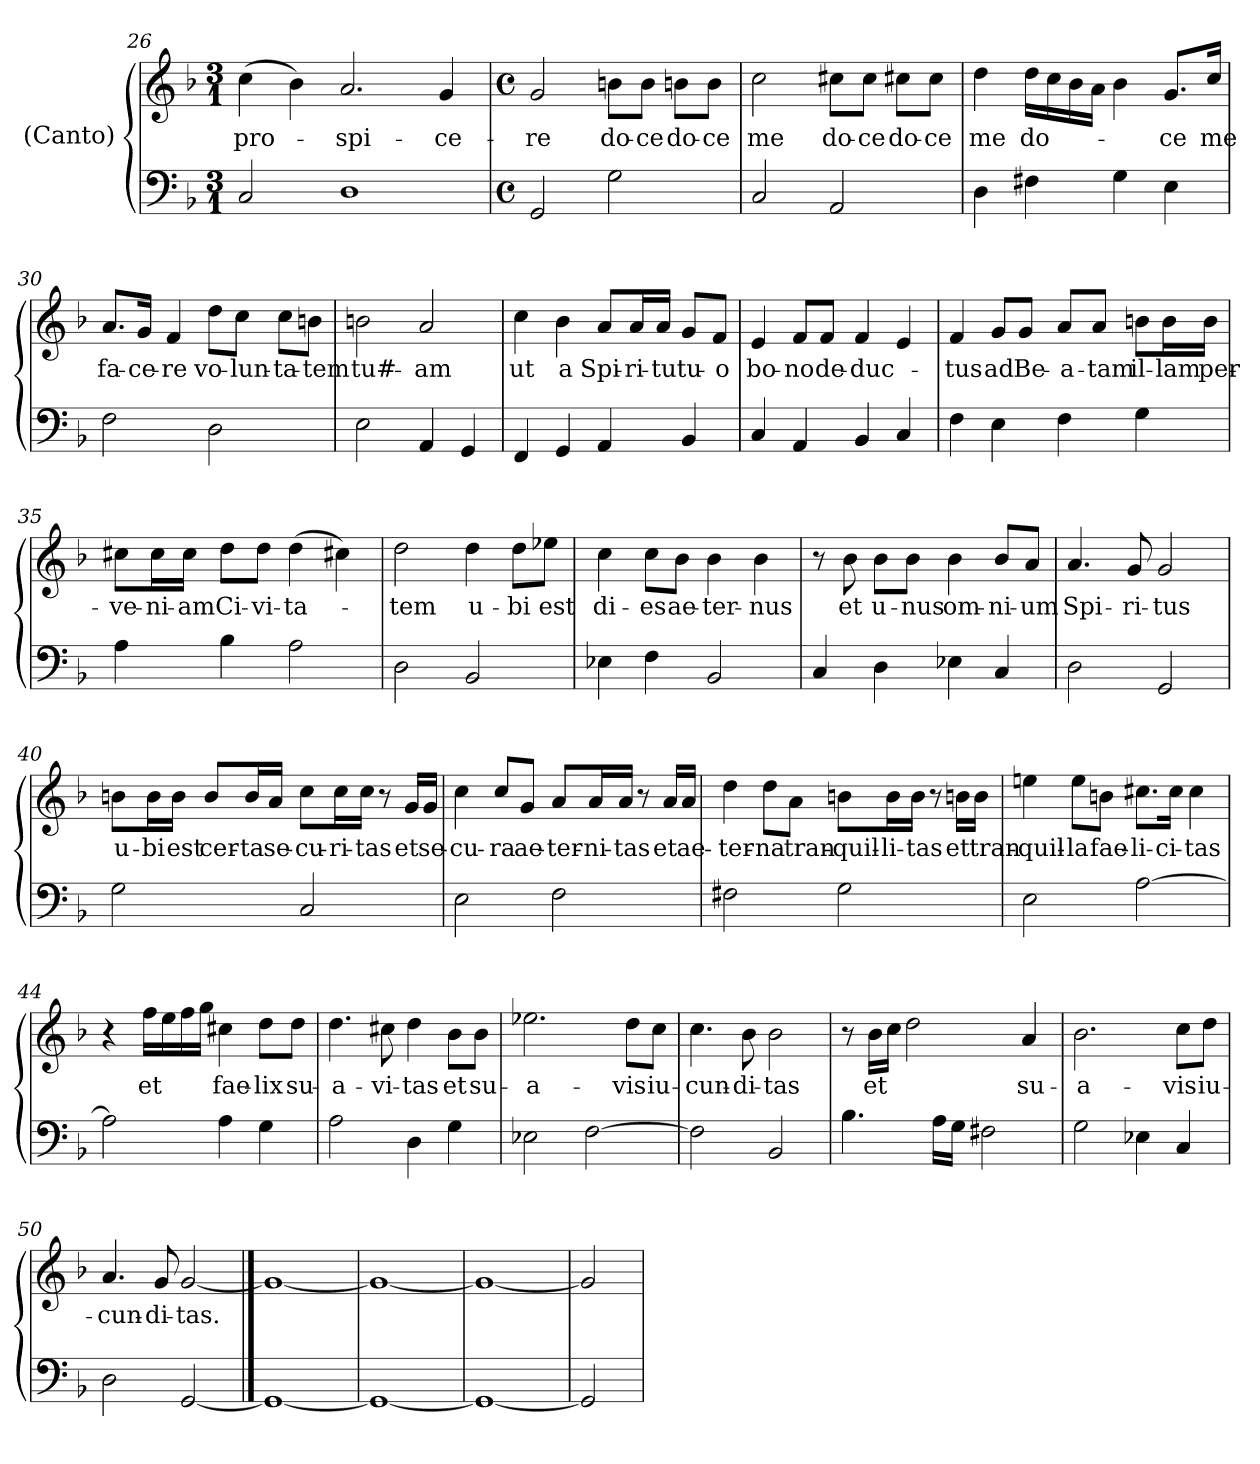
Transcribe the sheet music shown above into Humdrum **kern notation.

**kern	**kern	**text
*part2	*part1	*part1
*staff2	*staff1	*staff1
*	*I"(Canto)	*
!!LO:LB:g=z
*clefF4	*clefG2	*
*k[b-]	*k[b-]	*
*F:	*F:	*
*M3/1	*M3/1	*
=26	=26	=26
!	!	!LO:LY:b
2C/	(>4cc\	pro-
.	4b-\)	.
!	!	!LO:LY:b
1D	2.a/	-spi-
!	!	!LO:LY:b
.	4g/	-ce-
=27	=27	=27
*M4/4	*M4/4	*
*met(c)	*met(c)	*
!	!	!LO:LY:b
2GG/	2g/	-re
!	!	!LO:LY:b
2G\	8bn\L	do-
!	!	!LO:LY:b
.	8b\J	-ce
!	!	!LO:LY:b
.	8bn\L	do-
!	!	!LO:LY:b
.	8b\J	-ce
=28	=28	=28
!	!	!LO:LY:b
2C/	2cc\	me
!	!	!LO:LY:b
2AA/	8cc#X\L	do-
!	!	!LO:LY:b
.	8cc#\J	-ce
!	!	!LO:LY:b
.	8cc#X\L	do-
!	!	!LO:LY:b
.	8cc#\J	-ce
=29	=29	=29
!	!	!LO:LY:b
4D\	4dd\	me
!	!	!LO:LY:b
4F#X\	16dd\LL	do-
.	16cc\	.
.	16b-\	.
.	16a\JJ	.
4G\	4b-\	.
!	!	!LO:LY:b
4E\	8.g/L	-ce
!	!	!LO:LY:b
.	16cc/Jk	me
!!LO:PB:g=z
=30	=30	=30
!	!	!LO:LY:b
2F\	8.a/L	fa-
!	!	!LO:LY:b
.	16g/Jk	-ce-
!	!	!LO:LY:b
.	4f/	-re
!	!	!LO:LY:b
2D\	8dd\L	vo-
!	!	!LO:LY:b
.	8cc\J	-lun-
!	!	!LO:LY:b
.	8cc\L	-ta-
!	!	!LO:LY:b
.	8bn\J	-tem
=31	=31	=31
!	!	!LO:LY:b
2E\	2bn\	tu#-
!	!	!LO:LY:b
4AA/	2a/	-am
4GG/	.	.
=32	=32	=32
!	!	!LO:LY:b
4FF/	4cc\	ut
!	!	!LO:LY:b
4GG/	4b-\	a
!	!	!LO:LY:b
4AA/	8a/L	Spi-
!	!	!LO:LY:b
.	16a/L	-ri-
!	!	!LO:LY:b
.	16a/JJ	-tu
!	!	!LO:LY:b
4BB-/	8g/L	tu-
!	!	!LO:LY:b
.	8f/J	-o
=33	=33	=33
!	!	!LO:LY:b
4C/	4e/	bo-
!	!	!LO:LY:b
4AA/	8f/L	-no
!	!	!LO:LY:b
.	8f/J	de-
!	!	!LO:LY:b
4BB-/	4f/	-duc-
4C/	4e/	.
!!LO:LB:g=z
=34	=34	=34
!	!	!LO:LY:b
4F\	4f/	-tus
!	!	!LO:LY:b
4E\	8g/L	ad
!	!	!LO:LY:b
.	8g/J	Be-
!	!	!LO:LY:b
4F\	8a/L	-a-
!	!	!LO:LY:b
.	8a/J	-tam
!	!	!LO:LY:b:rj
4G\	8bn\L	il-
!	!	!LO:LY:b
.	16b\L	-lam
!	!	!LO:LY:b
.	16b\JJ	per-
=35	=35	=35
!	!	!LO:LY:b
4A\	8cc#X\L	-ve-
!	!	!LO:LY:b
.	16cc#\L	-ni-
!	!	!LO:LY:b:rj
.	16cc#\JJ	-am
!	!	!LO:LY:b
4B-\	8dd\L	Ci-
!	!	!LO:LY:b
.	8dd\J	-vi-
!	!	!LO:LY:b
2A\	(>4dd\	-ta-
.	4cc#X\)	.
=36	=36	=36
!	!	!LO:LY:b
2D\	2dd\	-tem
!	!	!LO:LY:b
2BB-/	4dd\	u-
!	!	!LO:LY:b
.	8dd\L	-bi
!	!	!LO:LY:b
.	8ee-X\J	est
=37	=37	=37
!	!	!LO:LY:b
4E-X\	4cc\	di-
!	!	!LO:LY:b
4F\	8cc\L	-es
!	!	!LO:LY:b
.	8b-\J	ae-
!	!	!LO:LY:b
2BB-/	4b-\	-ter-
!	!	!LO:LY:b
.	4b-\	-nus
!!LO:LB:g=z
=38	=38	=38
4C/	8r	.
!	!	!LO:LY:b
.	8b-\	et
!	!	!LO:LY:b
4D\	8b-\L	u-
!	!	!LO:LY:b
.	8b-\J	-nus
!	!	!LO:LY:b
4E-X\	4b-\	om-
!	!	!LO:LY:b
4C/	8b-/L	-ni-
!	!	!LO:LY:b
.	8a/J	-um
=39	=39	=39
!	!	!LO:LY:b
2D\	4.a/	Spi-
!	!	!LO:LY:b
.	8g/	-ri-
!	!	!LO:LY:b
2GG/	2g/	-tus
=40	=40	=40
!	!	!LO:LY:b
2G\	8bn\L	u-
!	!	!LO:LY:b
.	16b\L	-bi
!	!	!LO:LY:b
.	16b\JJ	est
!	!	!LO:LY:b
.	8b/L	cer-
!	!	!LO:LY:b
.	16b/L	-ta
!	!	!LO:LY:b
.	16a/JJ	se-
!	!	!LO:LY:b
2C/	8cc\L	-cu-
!	!	!LO:LY:b
.	16cc\L	-ri-
!	!	!LO:LY:b
.	16cc\JJ	-tas
.	8r	.
!	!	!LO:LY:b
.	16g/LL	et
!	!	!LO:LY:b
.	16g/JJ	se-
!!LO:LB:g=z
=41	=41	=41
!	!	!LO:LY:b
2E\	4cc\	-cu-
!	!	!LO:LY:b
.	8cc/L	-ra
!	!	!LO:LY:b
.	8g/J	ae-
!	!	!LO:LY:b
2F\	8a/L	-ter-
!	!	!LO:LY:b
.	16a/L	-ni-
!	!	!LO:LY:b
.	16a/JJ	-tas
.	8r	.
!	!	!LO:LY:b
.	16a/LL	et
!	!	!LO:LY:b
.	16a/JJ	ae-
=42	=42	=42
!	!	!LO:LY:b
2F#X\	4dd\	-ter-
!	!	!LO:LY:b
.	8dd\L	-na
!	!	!LO:LY:b
.	8a\J	tran-
!	!	!LO:LY:b
2G\	8bn\L	-quil-
!	!	!LO:LY:b
.	16b\L	-li-
!	!	!LO:LY:b
.	16b\JJ	-tas
.	8r	.
!	!	!LO:LY:b
.	16bn\LL	et
!	!	!LO:LY:b
.	16b\JJ	tran-
!!LO:LB:g=z
=43	=43	=43
!	!	!LO:LY:b
2E\	4een\	-quil-
!	!	!LO:LY:b
.	8ee\L	-la
!	!	!LO:LY:b
.	8bn\J	fae-
!	!	!LO:LY:b
[>2A\	8.cc#X\L	-li-
!	!	!LO:LY:b
.	16cc#\Jk	-ci-
!	!	!LO:LY:b
.	4cc#\	-tas
=44	=44	=44
2A\]	4r	.
!	!	!LO:LY:b
.	16ff\LL	et
.	16ee\	.
.	16ff\	.
.	16gg\JJ	.
!	!	!LO:LY:b
4A\	4cc#X\	fae-
!	!	!LO:LY:b
4G\	8dd\L	-lix
!	!	!LO:LY:b
.	8dd\J	su-
=45	=45	=45
!	!	!LO:LY:b
2A\	4.dd\	-a-
!	!	!LO:LY:b
.	8cc#X\	-vi-
!	!	!LO:LY:b
4D\	4dd\	-tas
!	!	!LO:LY:b
4G\	8b-\L	et
!	!	!LO:LY:b
.	8b-\J	su-
=46	=46	=46
!	!	!LO:LY:b
2E-X\	2.ee-X\	-a-
[<2F\	.	.
!	!	!LO:LY:b
.	8dd\L	-vis
!	!	!LO:LY:b
.	8cc\J	iu-
!!LO:LB:g=z
=47	=47	=47
!	!	!LO:LY:b
2F\]	4.cc\	-cun-
!	!	!LO:LY:b
.	8b-\	-di-
!	!	!LO:LY:b
2BB-/	2b-\	-tas
=48	=48	=48
4.B-\	8r	.
!	!	!LO:LY:b
.	16b-\LL	et
.	16cc\JJ	.
.	2dd\	.
16A\LL	.	.
16G\JJ	.	.
2F#X\	.	.
!	!	!LO:LY:b
.	4a/	su-
=49	=49	=49
!	!	!LO:LY:b
2G\	2.b-\	-a-
4E-X\	.	.
!	!	!LO:LY:b
4C/	8cc\L	-vis
!	!	!LO:LY:b
.	8dd\J	iu-
=50	=50	=50
!	!	!LO:LY:b
2D\	4.a/	-cun-
!	!	!LO:LY:b
.	8g/	-di-
!	!	!LO:LY:b
[2GG	[2g	-tas.
==51	==51	==51
1GG_	1g_	.
=52	=52	=52
1GG_	1g_	.
=53	=53	=53
1GG_	1g_	.
=54	=54	=54
2GG]	2g]	.
=	=	=
*-	*-	*-
